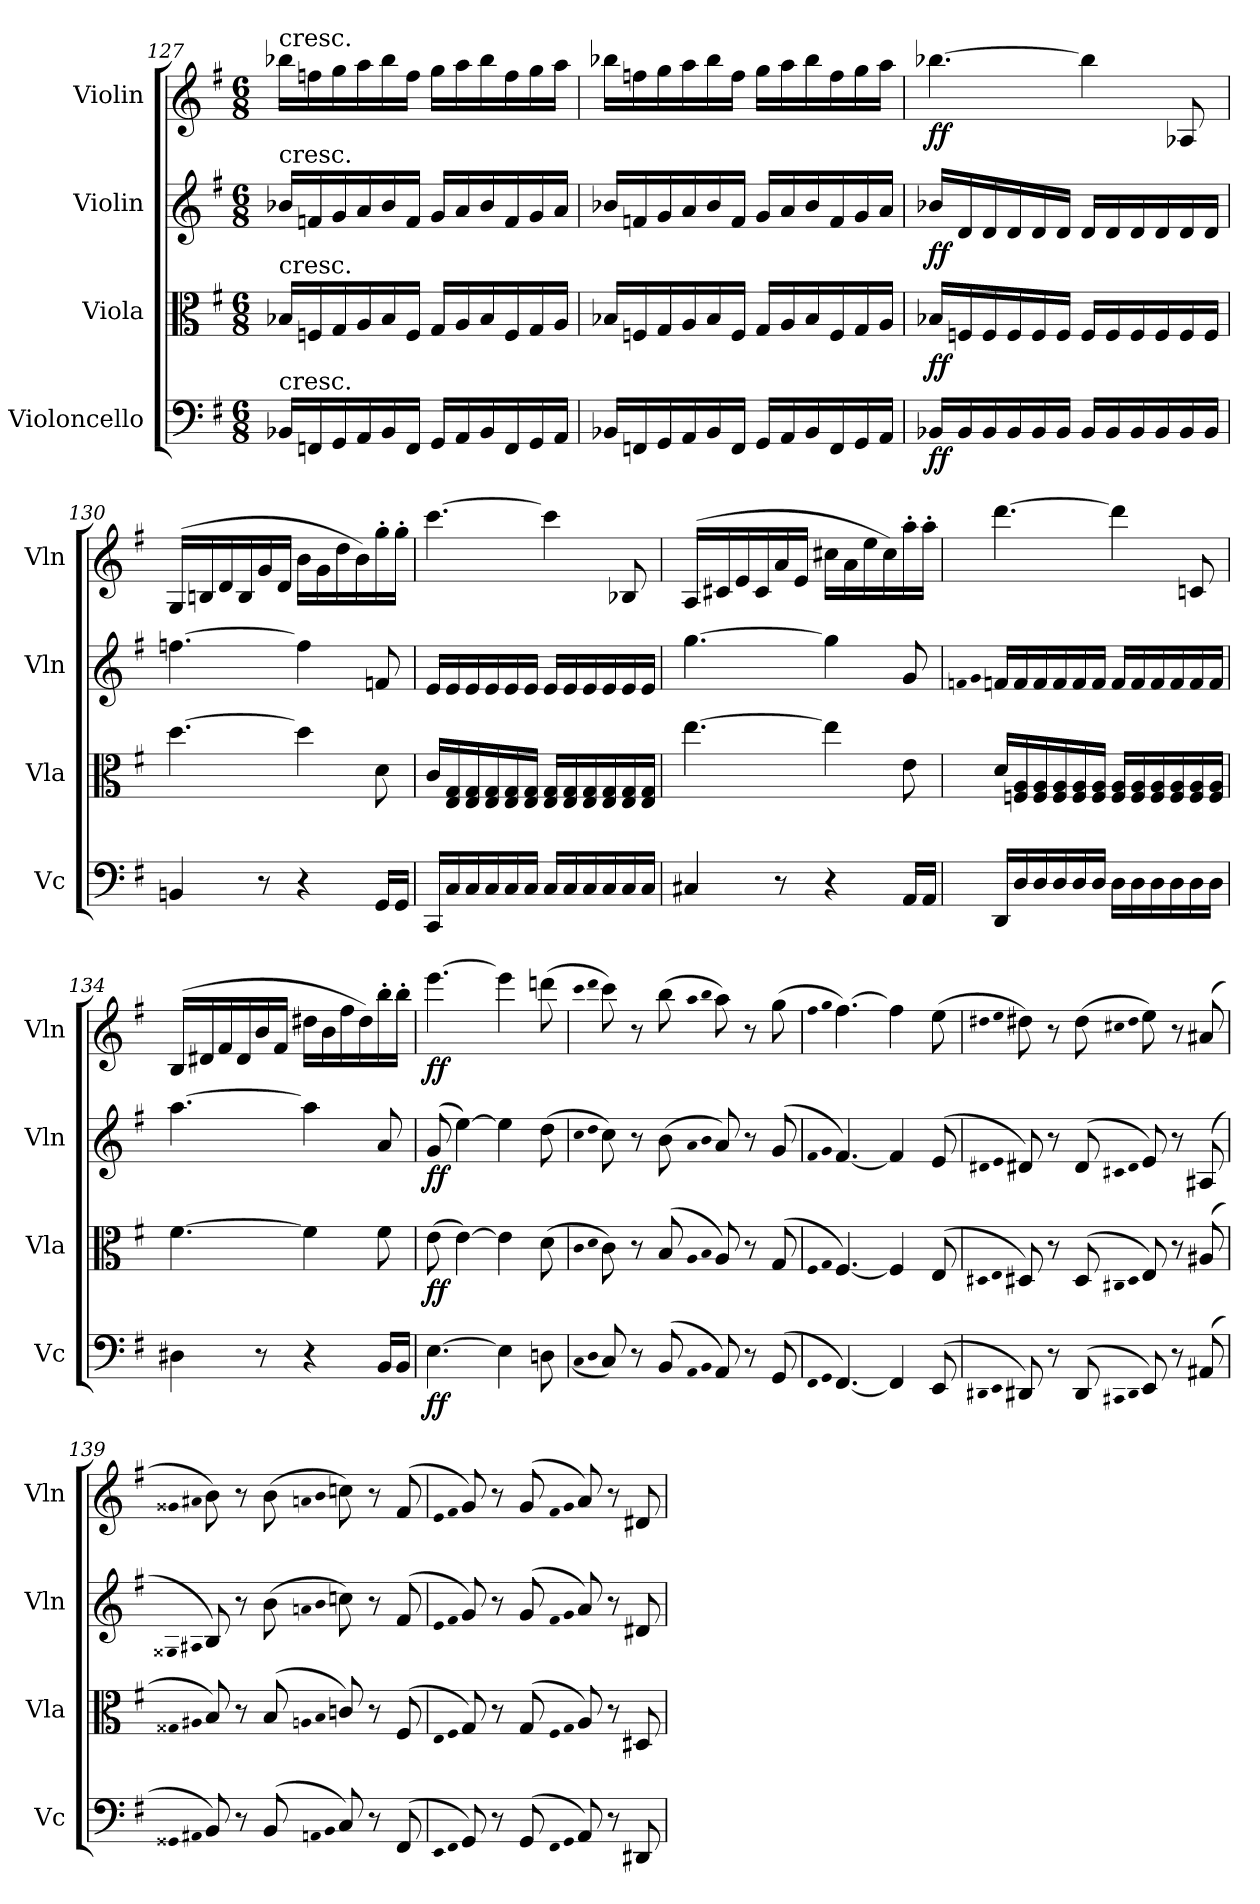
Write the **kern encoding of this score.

**kern	**dynam	**kern	**dynam	**kern	**dynam	**kern	**dynam
*part4	*part4	*part3	*part3	*part2	*part2	*part1	*part1
*staff4	*staff4	*staff3	*staff3	*staff2	*staff2	*staff1	*staff1
*I"Violoncello	*	*I"Viola	*	*I"Violin	*	*I"Violin	*
*I'Vc	*	*I'Vla	*	*I'Vln	*	*I'Vln	*
*clefF4	*	*clefC3	*	*clefG2	*	*clefG2	*
*k[f#]	*	*k[f#]	*	*k[f#]	*	*k[f#]	*
*M6/8	*	*M6/8	*	*M6/8	*	*M6/8	*
=127	=127	=127	=127	=127	=127	=127	=127
!	!	!	!	!	!	!LO:TX:t=cresc.	!
!	!	!	!	!LO:TX:t=cresc.	!	!	!
!	!	!LO:TX:t=cresc.	!	!	!	!	!
!LO:TX:t=cresc.	!	!	!	!	!	!	!
16BB-X/LL	.	16B-X/LL	.	16b-X/LL	.	16bb-X\LL	.
16FFn/	.	16Fn/	.	16fn/	.	16ffn\	.
16GG/	.	16G/	.	16g/	.	16gg\	.
16AA/	.	16A/	.	16a/	.	16aa\	.
16BB-/	.	16B-/	.	16b-/	.	16bb-\	.
16FF/JJ	.	16F/JJ	.	16f/JJ	.	16ff\JJ	.
16GG/LL	.	16G/LL	.	16g/LL	.	16gg\LL	.
16AA/	.	16A/	.	16a/	.	16aa\	.
16BB-/	.	16B-/	.	16b-/	.	16bb-\	.
16FF/	.	16F/	.	16f/	.	16ff\	.
16GG/	.	16G/	.	16g/	.	16gg\	.
16AA/JJ	.	16A/JJ	.	16a/JJ	.	16aa\JJ	.
=128	=128	=128	=128	=128	=128	=128	=128
16BB-X/LL	.	16B-X/LL	.	16b-X/LL	.	16bb-X\LL	.
16FFn/	.	16Fn/	.	16fn/	.	16ffn\	.
16GG/	.	16G/	.	16g/	.	16gg\	.
16AA/	.	16A/	.	16a/	.	16aa\	.
16BB-/	.	16B-/	.	16b-/	.	16bb-\	.
16FF/JJ	.	16F/JJ	.	16f/JJ	.	16ff\JJ	.
16GG/LL	.	16G/LL	.	16g/LL	.	16gg\LL	.
16AA/	.	16A/	.	16a/	.	16aa\	.
16BB-/	.	16B-/	.	16b-/	.	16bb-\	.
16FF/	.	16F/	.	16f/	.	16ff\	.
16GG/	.	16G/	.	16g/	.	16gg\	.
16AA/JJ	.	16A/JJ	.	16a/JJ	.	16aa\JJ	.
=129	=129	=129	=129	=129	=129	=129	=129
16BB-X/LL	ff	16B-X/LL	ff	16b-X/LL	ff	[4.bb-X\	ff
16BB-/	.	16Fn/	.	16d/	.	.	.
16BB-/	.	16F/	.	16d/	.	.	.
16BB-/	.	16F/	.	16d/	.	.	.
16BB-/	.	16F/	.	16d/	.	.	.
16BB-/JJ	.	16F/JJ	.	16d/JJ	.	.	.
16BB-/LL	.	16F/LL	.	16d/LL	.	4bb-\]	.
16BB-/	.	16F/	.	16d/	.	.	.
16BB-/	.	16F/	.	16d/	.	.	.
16BB-/	.	16F/	.	16d/	.	.	.
16BB-/	.	16F/	.	16d/	.	8A-X/	.
16BB-/JJ	.	16F/JJ	.	16d/JJ	.	.	.
=130	=130	=130	=130	=130	=130	=130	=130
4BBn/	.	[4.dd\	.	[4.ffn\	.	(16G/LL	.
.	.	.	.	.	.	16Bn/	.
.	.	.	.	.	.	16d/	.
.	.	.	.	.	.	16B/	.
8r	.	.	.	.	.	16g/	.
.	.	.	.	.	.	16d/JJ	.
4r	.	4dd\]	.	4ff\]	.	16b\LL	.
.	.	.	.	.	.	16g\	.
.	.	.	.	.	.	16dd\	.
.	.	.	.	.	.	16b\)	.
16GG/LL	.	8d\	.	8fn/	.	16gg'\	.
16GG/JJ	.	.	.	.	.	16gg'\JJ	.
=131	=131	=131	=131	=131	=131	=131	=131
16CC/LL	.	16c/LL	.	16e/LL	.	[4.ccc\	.
16C/	.	16E/ 16G/	.	16e/	.	.	.
16C/	.	16E/ 16G/	.	16e/	.	.	.
16C/	.	16E/ 16G/	.	16e/	.	.	.
16C/	.	16E/ 16G/	.	16e/	.	.	.
16C/JJ	.	16E/ 16G/JJ	.	16e/JJ	.	.	.
16C/LL	.	16E/ 16G/LL	.	16e/LL	.	4ccc\]	.
16C/	.	16E/ 16G/	.	16e/	.	.	.
16C/	.	16E/ 16G/	.	16e/	.	.	.
16C/	.	16E/ 16G/	.	16e/	.	.	.
16C/	.	16E/ 16G/	.	16e/	.	8B-X/	.
16C/JJ	.	16E/ 16G/JJ	.	16e/JJ	.	.	.
=132	=132	=132	=132	=132	=132	=132	=132
4C#X/	.	[4.ee\	.	[4.gg\	.	(16A/LL	.
.	.	.	.	.	.	16c#X/	.
.	.	.	.	.	.	16e/	.
.	.	.	.	.	.	16c#/	.
8r	.	.	.	.	.	16a/	.
.	.	.	.	.	.	16e/JJ	.
4r	.	4ee\]	.	4gg\]	.	16cc#X\LL	.
.	.	.	.	.	.	16a\	.
.	.	.	.	.	.	16ee\	.
.	.	.	.	.	.	16cc#\)	.
16AA/LL	.	8e\	.	8g/	.	16aa'\	.
16AA/JJ	.	.	.	.	.	16aa'\JJ	.
=133	=133	=133	=133	=133	=133	=133	=133
.	.	.	.	qfn	.	.	.
.	.	.	.	qg	.	.	.
16DD/LL	.	16d/LL	.	16fn/LL	.	[4.ddd\	.
16D/	.	16Fn/ 16A/	.	16f/	.	.	.
16D/	.	16F/ 16A/	.	16f/	.	.	.
16D/	.	16F/ 16A/	.	16f/	.	.	.
16D/	.	16F/ 16A/	.	16f/	.	.	.
16D/JJ	.	16F/ 16A/JJ	.	16f/JJ	.	.	.
16D\LL	.	16F/ 16A/LL	.	16f/LL	.	4ddd\]	.
16D\	.	16F/ 16A/	.	16f/	.	.	.
16D\	.	16F/ 16A/	.	16f/	.	.	.
16D\	.	16F/ 16A/	.	16f/	.	.	.
16D\	.	16F/ 16A/	.	16f/	.	8cn/	.
16D\JJ	.	16F/ 16A/JJ	.	16f/JJ	.	.	.
=134	=134	=134	=134	=134	=134	=134	=134
4D#X\	.	[4.f#\	.	[4.aa\	.	(16B/LL	.
.	.	.	.	.	.	16d#X/	.
.	.	.	.	.	.	16f#/	.
.	.	.	.	.	.	16d#/	.
8r	.	.	.	.	.	16b/	.
.	.	.	.	.	.	16f#/JJ	.
4r	.	4f#\]	.	4aa\]	.	16dd#X\LL	.
.	.	.	.	.	.	16b\	.
.	.	.	.	.	.	16ff#\	.
.	.	.	.	.	.	16dd#\)	.
16BB/LL	.	8f#\	.	8a/	.	16bb'\	.
16BB/JJ	.	.	.	.	.	16bb'\JJ	.
=135	=135	=135	=135	=135	=135	=135	=135
[4.E\	ff	(8e\	ff	(8g/	ff	[4.eee\	ff
.	.	[4e\)	.	[4ee\)	.	.	.
4E\]	.	4e\]	.	4ee\]	.	4eee\]	.
8Dn\	.	(8d\	.	(8dd\	.	(8dddn\	.
=136	=136	=136	=136	=136	=136	=136	=136
(qC	.	qc	.	qcc	.	qccc	.
qD	.	qd	.	qdd	.	qddd	.
8C/)	.	8c\)	.	8cc\)	.	8ccc\)	.
8r	.	8r	.	8r	.	8r	.
(8BB/	.	(8B/	.	(8b\	.	(8bb\	.
qAA	.	qA	.	qa	.	qaa	.
qBB	.	qB	.	qb	.	qbb	.
8AA/)	.	8A/)	.	8a/)	.	8aa\)	.
8r	.	8r	.	8r	.	8r	.
(8GG/	.	(8G/	.	(8g/	.	(8gg\	.
=137	=137	=137	=137	=137	=137	=137	=137
qFF#	.	qF#	.	qf#	.	qff#	.
qGG	.	qG	.	qg	.	qgg	.
[4.FF#/)	.	[4.F#/)	.	[4.f#/)	.	[4.ff#\)	.
4FF#/]	.	4F#/]	.	4f#/]	.	4ff#\]	.
(8EE/	.	(8E/	.	(8e/	.	(8ee\	.
=138	=138	=138	=138	=138	=138	=138	=138
qDD#X	.	qD#X	.	qd#X	.	qdd#X	.
qEE	.	qE	.	qe	.	qee	.
8DD#X/)	.	8D#X/)	.	8d#X/)	.	8dd#X\)	.
8r	.	8r	.	8r	.	8r	.
(8DD#/	.	(8D#/	.	(8d#/	.	(8dd#\	.
qCC#X	.	qC#X	.	qc#X	.	qcc#X	.
qDD#	.	qD#	.	qd#	.	qdd#	.
8EE/)	.	8E/)	.	8e/)	.	8ee\)	.
8r	.	8r	.	8r	.	8r	.
(8AA#X/	.	(8A#X/	.	(8A#X/	.	(8a#X/	.
=139	=139	=139	=139	=139	=139	=139	=139
qGG##X	.	qG##X	.	qG##X	.	qg##X	.
qAA#X	.	qA#X	.	qA#X	.	qa#X	.
8BB/)	.	8B/)	.	8B/)	.	8b\)	.
8r	.	8r	.	8r	.	8r	.
(8BB/	.	(8B/	.	(8b\	.	(8b\	.
qAAn	.	qAn	.	qan	.	qan	.
qBB	.	qB	.	qb	.	qb	.
8C/)	.	8cn/)	.	8ccn\)	.	8ccn\)	.
8r	.	8r	.	8r	.	8r	.
(8FF#/	.	(8F#/	.	(8f#/	.	(8f#/	.
=140	=140	=140	=140	=140	=140	=140	=140
qEE	.	qE	.	qe	.	qe	.
qFF#	.	qF#	.	qf#	.	qf#	.
8GG/)	.	8G/)	.	8g/)	.	8g/)	.
8r	.	8r	.	8r	.	8r	.
(8GG/	.	(8G/	.	(8g/	.	(8g/	.
qFF#	.	qF#	.	qf#	.	qf#	.
qGG	.	qG	.	qg	.	qg	.
8AA/)	.	8A/)	.	8a/)	.	8a/)	.
8r	.	8r	.	8r	.	8r	.
8DD#X/	.	8D#X/	.	8d#X/	.	8d#X/	.
=	=	=	=	=	=	=	=
*-	*-	*-	*-	*-	*-	*-	*-
